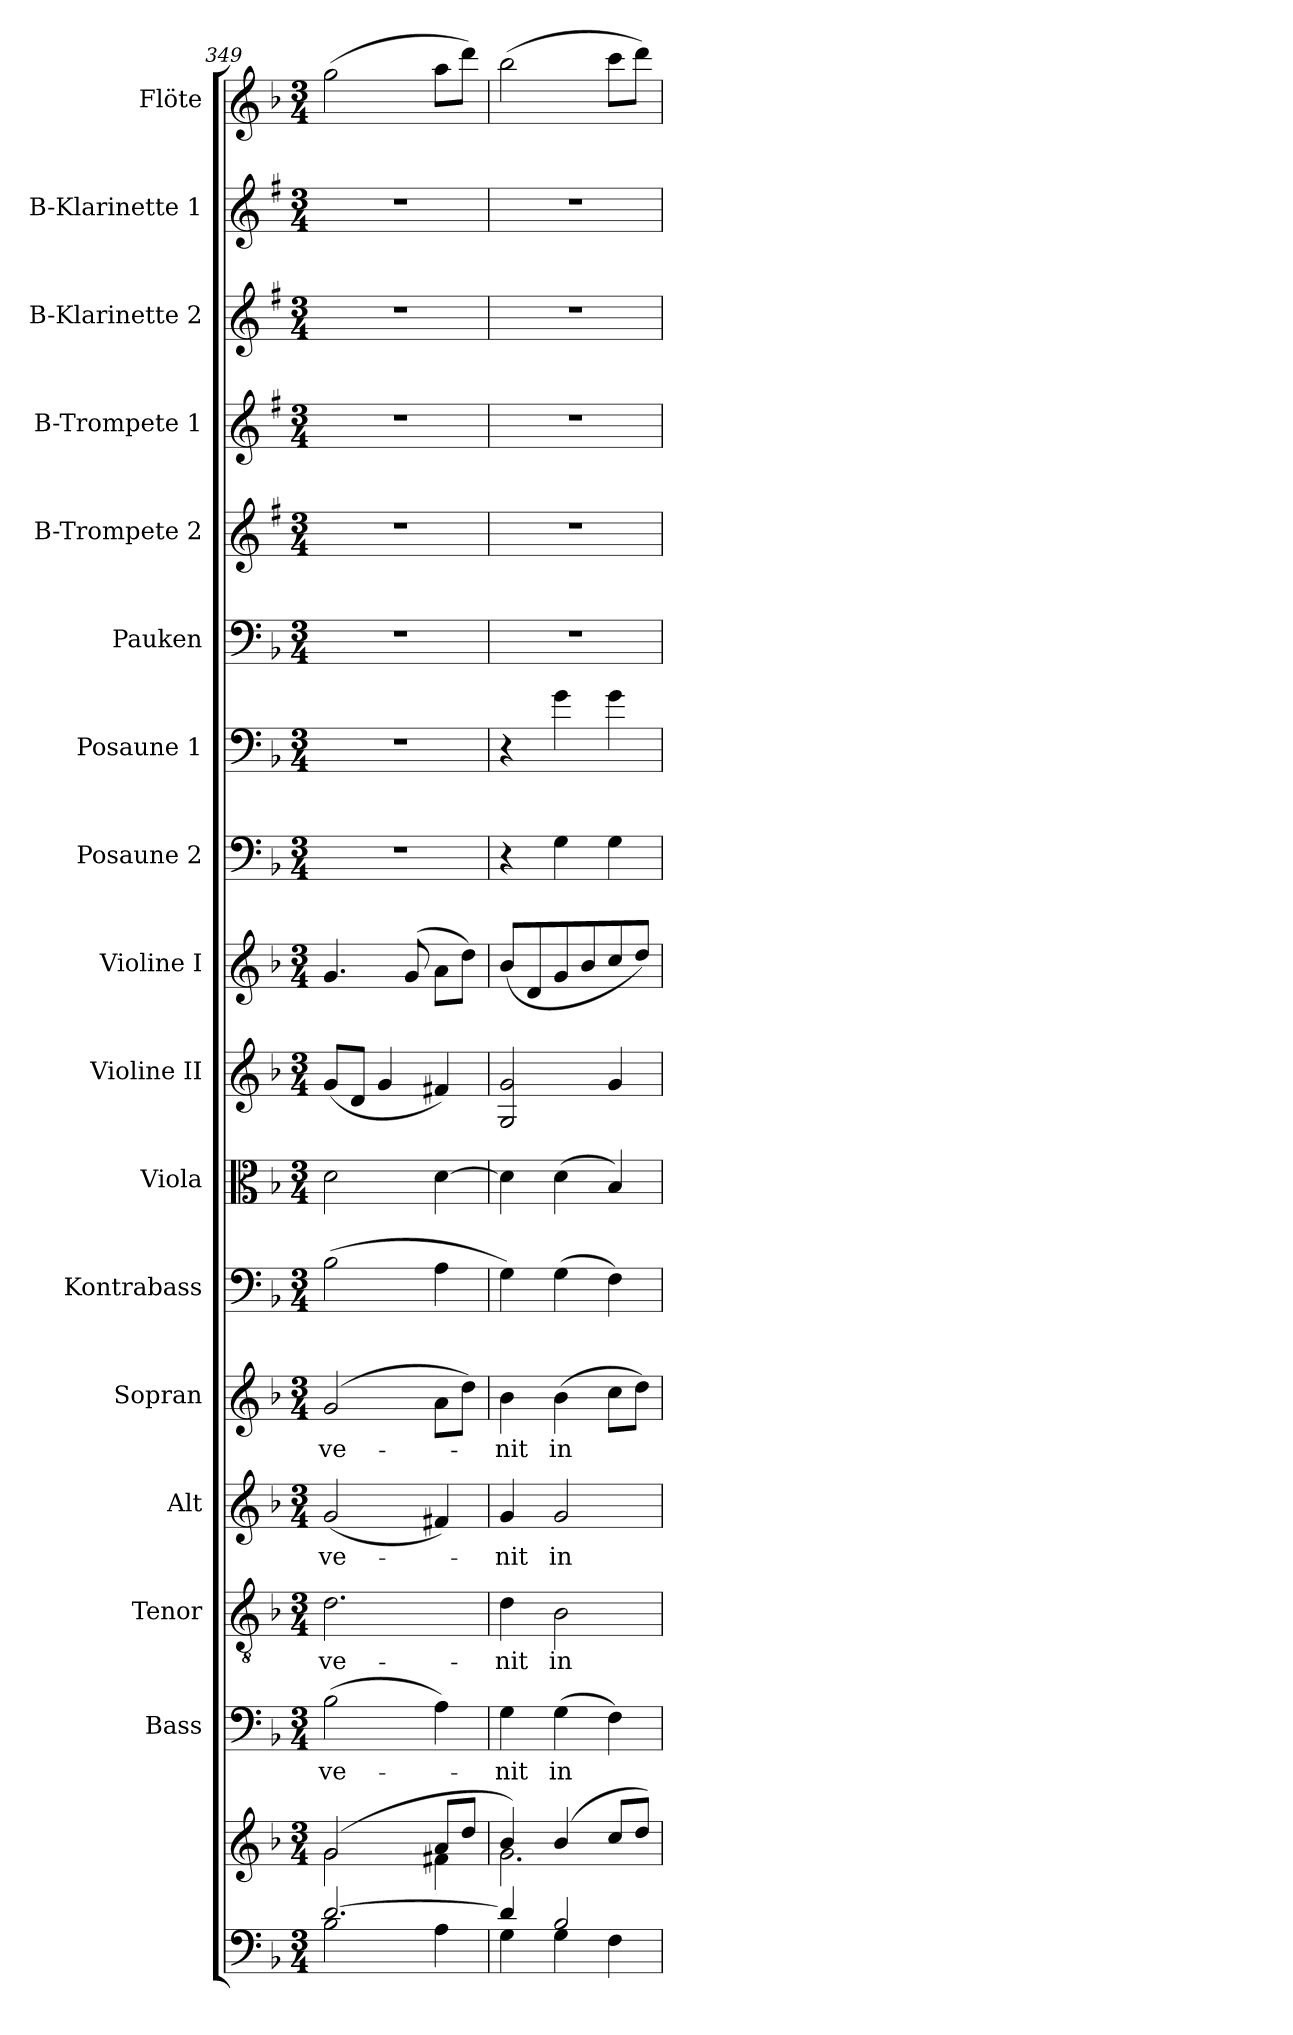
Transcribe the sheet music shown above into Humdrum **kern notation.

**kern	**kern	**kern	**text	**kern	**text	**kern	**text	**kern	**text	**kern	**kern	**kern	**kern	**kern	**kern	**kern	**kern	**kern	**kern	**kern	**kern
*part17	*part17	*part16	*part16	*part15	*part15	*part14	*part14	*part13	*part13	*part12	*part11	*part10	*part9	*part8	*part7	*part6	*part5	*part4	*part3	*part2	*part1
*staff18	*staff17	*staff16	*staff16	*staff15	*staff15	*staff14	*staff14	*staff13	*staff13	*staff12	*staff11	*staff10	*staff9	*staff8	*staff7	*staff6	*staff5	*staff4	*staff3	*staff2	*staff1
*	*	*I"Bass	*	*I"Tenor	*	*I"Alt	*	*I"Sopran	*	*I"Kontrabass	*I"Viola	*I"Violine II	*I"Violine I	*I"Posaune 2	*I"Posaune 1	*I"Pauken	*I"B-Trompete 2	*I"B-Trompete 1	*I"B-Klarinette 2	*I"B-Klarinette 1	*I"Flöte
*	*	*I'B.	*	*I'T.	*	*I'A.	*	*I'S.	*	*I'Kb.	*I'Vla.	*I'Vl. II	*I'Vl. I	*I'Pos. 2	*I'Pos. 1	*I'Pk.	*I'B Trp. 2	*I'B Trp. 1	*I'B Kl. 2	*I'B Kl. 1	*I'Fl.
!!LO:PB:g=z
*clefF4	*clefG2	*clefF4	*	*clefGv2	*	*clefG2	*	*clefG2	*	*clefF4	*clefC3	*clefG2	*clefG2	*clefF4	*clefF4	*clefF4	*clefG2	*clefG2	*clefG2	*clefG2	*clefG2
*	*	*	*	*	*	*	*	*	*	*ITrd7c12	*	*	*	*	*	*	*ITrd1c2	*ITrd1c2	*ITrd1c2	*ITrd1c2	*
*k[b-]	*k[b-]	*k[b-]	*	*k[b-]	*	*k[b-]	*	*k[b-]	*	*k[b-]	*k[b-]	*k[b-]	*k[b-]	*k[b-]	*k[b-]	*k[b-]	*k[b-]	*k[b-]	*k[b-]	*k[b-]	*k[b-]
*F:	*F:	*F:	*	*F:	*	*F:	*	*F:	*	*F:	*F:	*F:	*F:	*F:	*F:	*F:	*F:	*F:	*F:	*F:	*F:
*M3/4	*M3/4	*M3/4	*	*M3/4	*	*M3/4	*	*M3/4	*	*M3/4	*M3/4	*M3/4	*M3/4	*M3/4	*M3/4	*M3/4	*M3/4	*M3/4	*M3/4	*M3/4	*M3/4
=349	=349	=349	=349	=349	=349	=349	=349	=349	=349	=349	=349	=349	=349	=349	=349	=349	=349	=349	=349	=349	=349
*^	*^	*	*	*	*	*	*	*	*	*	*	*	*	*	*	*	*	*	*	*	*
!	!	!	!	!	!LO:LY:b	!	!LO:LY:b	!	!LO:LY:b	!	!LO:LY:b	!	!	!	!	!	!	!	!	!	!	!	!
[>2.d/	2B-\	(2g/	2g\	(>2B-\	ve-	2.d\	ve-	(<2g/	ve-	(2g/	ve-	(>2BB-\	2d\	(<8g/L	4.g/	2.r	2.r	2.r	2.r	2.r	2.r	2.r	(>2gg\
.	.	.	.	.	.	.	.	.	.	.	.	.	.	8d/J	.	.	.	.	.	.	.	.	.
.	.	.	.	.	.	.	.	.	.	.	.	.	.	4g/	.	.	.	.	.	.	.	.	.
.	.	.	.	.	.	.	.	.	.	.	.	.	.	.	(8g/	.	.	.	.	.	.	.	.
.	4A\	8a/L	4f#X\	4A\)	.	.	.	4f#X/)	.	8a\L	.	4AA\	[4d\	4f#X/)	8a\L	.	.	.	.	.	.	.	8aa\L
.	.	8dd/J	.	.	.	.	.	.	.	8dd\J)	.	.	.	.	8dd\J)	.	.	.	.	.	.	.	8ddd\J)
=350	=350	=350	=350	=350	=350	=350	=350	=350	=350	=350	=350	=350	=350	=350	=350	=350	=350	=350	=350	=350	=350	=350	=350
!	!	!	!	!	!LO:LY:b	!	!LO:LY:b	!	!LO:LY:b	!	!LO:LY:b	!	!	!	!	!	!	!	!	!	!	!	!
4d/]	4G\	4b-/)	2.g\	4G\	-nit	4d\	-nit	4g/	-nit	4b-\	-nit	4GG\)	4d\]	2G/ 2g/	(<8b-/L	4r	4r	2.r	2.r	2.r	2.r	2.r	(>2bb-\
.	.	.	.	.	.	.	.	.	.	.	.	.	.	.	8d/	.	.	.	.	.	.	.	.
!	!	!	!	!	!LO:LY:b	!	!LO:LY:b	!	!LO:LY:b	!	!LO:LY:b	!	!	!	!	!	!	!	!	!	!	!	!
2B-/	4G\	(4b-/	.	(>4G\	in	2B-\	in	2g/	in	(>4b-\	in	(>4GG\	(>4d\	.	8g/	4G\	4g\	.	.	.	.	.	.
.	.	.	.	.	.	.	.	.	.	.	.	.	.	.	8b-/	.	.	.	.	.	.	.	.
.	4F\	8cc/L	.	4F\)	.	.	.	.	.	8cc\L	.	4FF\)	4B-/)	4g/	8cc/	4G\	4g\	.	.	.	.	.	8ccc\L
.	.	8dd/J)	.	.	.	.	.	.	.	8dd\J)	.	.	.	.	8dd/J)	.	.	.	.	.	.	.	8ddd\J)
*v	*v	*	*	*	*	*	*	*	*	*	*	*	*	*	*	*	*	*	*	*	*	*	*
*	*v	*v	*	*	*	*	*	*	*	*	*	*	*	*	*	*	*	*	*	*	*	*
=	=	=	=	=	=	=	=	=	=	=	=	=	=	=	=	=	=	=	=	=	=
*-	*-	*-	*-	*-	*-	*-	*-	*-	*-	*-	*-	*-	*-	*-	*-	*-	*-	*-	*-	*-	*-
